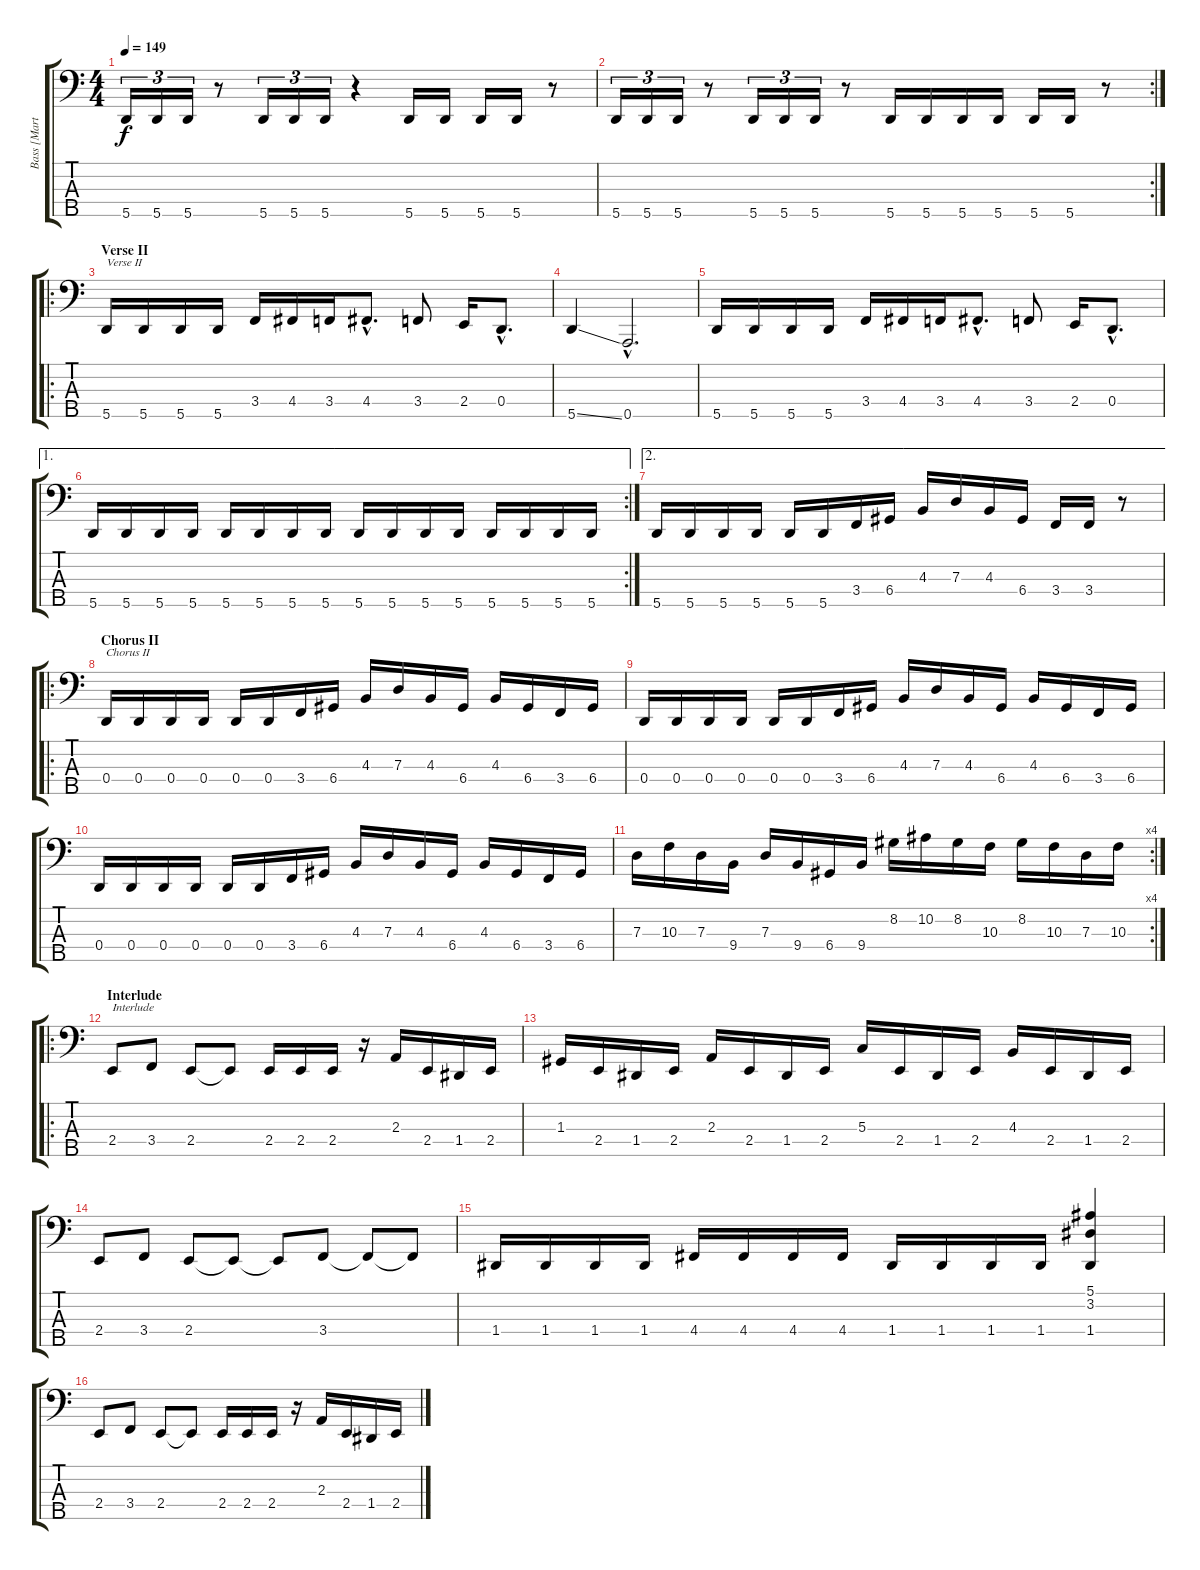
\track ("Bass [Martin]" "Bass [Mart") {instrument electricbasspick}
\staff {score tabs}
\tuning (F2 C2 G1 D1 A0) {hide}
\ts (4 4)
\tempo 149
\clef f4
\ks c
5.5.16{tu (3 2) dy f} 5.5.16{tu (3 2)} 5.5.16{tu (3 2)} r.8 5.5.16{tu (3 2)} 5.5.16{tu (3 2)} 5.5.16{tu (3 2)} r.4 5.5.16 5.5.16 5.5.16 5.5.16 r.8 |
\rc 2
5.5.16{tu (3 2)} 5.5.16{tu (3 2)} 5.5.16{tu (3 2)} r.8 5.5.16{tu (3 2)} 5.5.16{tu (3 2)} 5.5.16{tu (3 2)} r.8 5.5.16 5.5.16 5.5.16 5.5.16 5.5.16 5.5.16 r.8 |
\ro
\section ("" "Verse II")
5.5.16{txt "Verse II"} 5.5.16 5.5.16 5.5.16 3.4.16 4.4.16 3.4.16 4.4{hac}.8{d} 3.4.8 2.4.16 0.4{hac}.8{d} |
5.5{ss}.4 0.5{hac}.2{d} |
5.5.16 5.5.16 5.5.16 5.5.16 3.4.16 4.4.16 3.4.16 4.4{hac}.8{d} 3.4.8 2.4.16 0.4{hac}.8{d} |
\ae 1
\rc 2
5.5.16 5.5.16 5.5.16 5.5.16 5.5.16 5.5.16 5.5.16 5.5.16 5.5.16 5.5.16 5.5.16 5.5.16 5.5.16 5.5.16 5.5.16 5.5.16 |
\ae 2
5.5.16 5.5.16 5.5.16 5.5.16 5.5.16 5.5.16 3.4.16 6.4.16 4.3.16 7.3.16 4.3.16 6.4.16 3.4.16 3.4.16 r.8 |
\ro
\section ("" "Chorus II")
0.4.16{txt "Chorus II"} 0.4.16 0.4.16 0.4.16 0.4.16 0.4.16 3.4.16 6.4.16 4.3.16 7.3.16 4.3.16 6.4.16 4.3.16 6.4.16 3.4.16 6.4.16 |
0.4.16 0.4.16 0.4.16 0.4.16 0.4.16 0.4.16 3.4.16 6.4.16 4.3.16 7.3.16 4.3.16 6.4.16 4.3.16 6.4.16 3.4.16 6.4.16 |
0.4.16 0.4.16 0.4.16 0.4.16 0.4.16 0.4.16 3.4.16 6.4.16 4.3.16 7.3.16 4.3.16 6.4.16 4.3.16 6.4.16 3.4.16 6.4.16 |
\rc 4
7.3.16 10.3.16 7.3.16 9.4.16 7.3.16 9.4.16 6.4.16 9.4.16 8.2.16 10.2.16 8.2.16 10.3.16 8.2.16 10.3.16 7.3.16 10.3.16 |
\ro
\section ("" "Interlude")
2.4.8{txt "Interlude"} 3.4.8 2.4.8 2.4{t}.8 2.4.16 2.4.16 2.4.16 r.16 2.3.16 2.4.16 1.4.16 2.4.16 |
1.3.16 2.4.16 1.4.16 2.4.16 2.3.16 2.4.16 1.4.16 2.4.16 5.3.16 2.4.16 1.4.16 2.4.16 4.3.16 2.4.16 1.4.16 2.4.16 |
2.4.8 3.4.8 2.4.8 2.4{t}.8 2.4{t}.8 3.4.8 3.4{t}.8 3.4{t}.8 |
1.4.16 1.4.16 1.4.16 1.4.16 4.4.16 4.4.16 4.4.16 4.4.16 1.4.16 1.4.16 1.4.16 1.4.16 (5.1 3.2 1.4).4 |
2.4.8 3.4.8 2.4.8 2.4{t}.8 2.4.16 2.4.16 2.4.16 r.16 2.3.16 2.4.16 1.4.16 2.4.16
